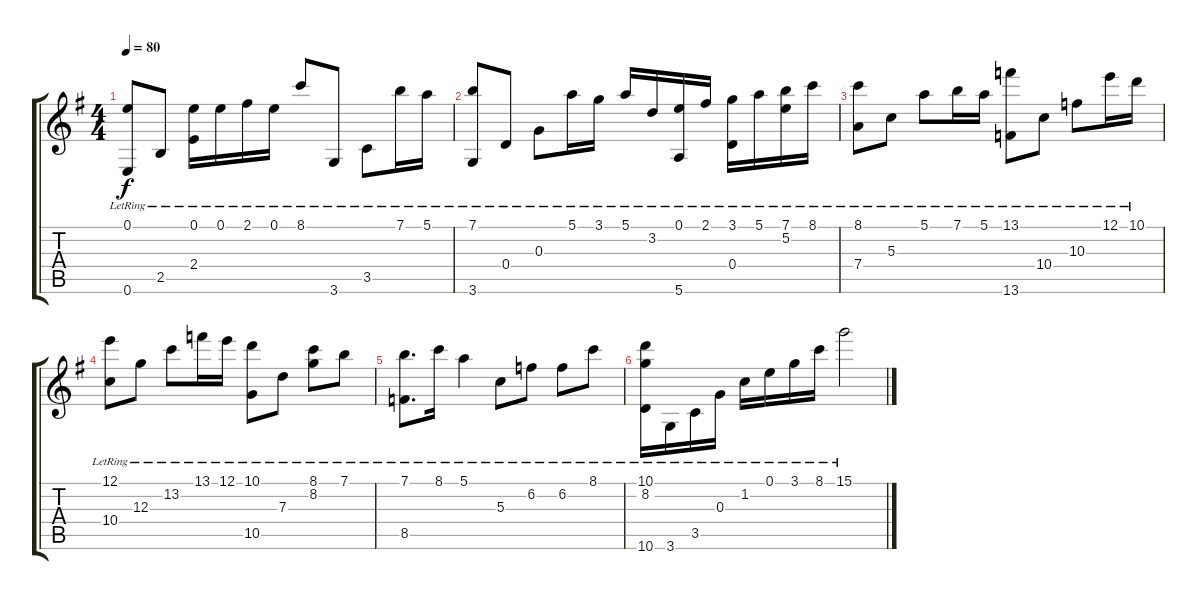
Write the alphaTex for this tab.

\track "" {instrument acousticguitarsteel}
\staff {score tabs}
\tuning (E4 B3 G3 D3 A2 E2) {hide}
\ts (4 4)
\tempo 80
\clef g2
\ks g
(0.1{lr} 0.6{lr}).8{dy f} 2.5{lr}.8 (0.1{lr} 2.4{lr}).16 0.1{lr}.16 2.1{lr}.16 0.1{lr}.16 8.1{lr}.8 3.6{lr}.8 3.5{lr}.8 7.1{lr}.16 5.1{lr}.16 |
(7.1{lr} 3.6{lr}).8 0.4{lr}.8 0.3{lr}.8 5.1{lr}.16 3.1{lr}.16 5.1{lr}.16 3.2{lr}.16 (0.1{lr} 5.6{lr}).16 2.1{lr}.16 (3.1{lr} 0.4{lr}).16 5.1{lr}.16 (7.1{lr} 5.2{lr}).16 8.1{lr}.16 |
(8.1{lr} 7.4{lr}).8 5.3{lr}.8 5.1{lr}.8 7.1{lr}.16 5.1{lr}.16 (13.1{lr} 13.6{lr}).8{txt ""} 10.4{lr}.8 10.3{lr}.8 12.1{lr}.16 10.1{lr}.16 |
(12.1{lr} 10.4{lr}).8 12.3{lr}.8 13.2{lr}.8 13.1{lr}.16 12.1{lr}.16 (10.1{lr} 10.5{lr}).8 7.3{lr}.8 (8.1{lr} 8.2{lr}).8 7.1{lr}.8 |
(7.1{lr} 8.5{lr}).8{d} 8.1{lr}.16 5.1{lr}.4 5.3{lr}.8 6.2{lr}.8 6.2{lr}.8 8.1{lr}.8 |
(10.1{lr} 8.2{lr} 10.6{lr}).16 3.6{lr}.16 3.5{lr}.16 0.3{lr}.16 1.2{lr}.16 0.1{lr}.16 3.1{lr}.16 8.1{lr}.16 15.1{lr}.2
